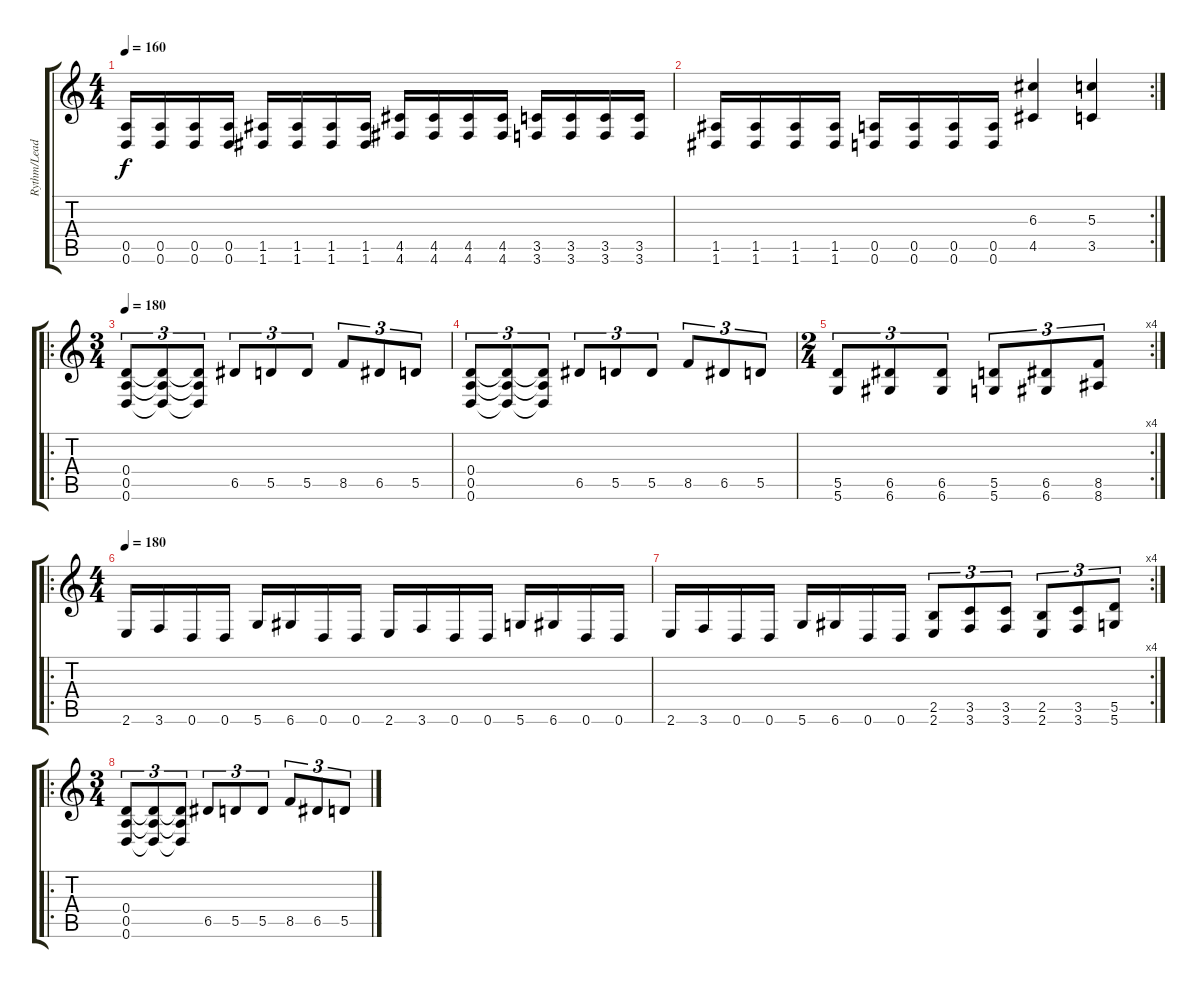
\track ("Rythm/Lead" "Rythm/Lead") {instrument distortionguitar}
\staff {score tabs}
\tuning (E4 B3 G3 D3 A2 D2) {hide}
\ts (4 4)
\tempo 160
\clef g2
\ks c
(0.5 0.6).16{dy f} (0.5 0.6).16 (0.5 0.6).16 (0.5 0.6).16 (1.5 1.6).16 (1.5 1.6).16 (1.5 1.6).16 (1.5 1.6).16 (4.5 4.6).16 (4.5 4.6).16 (4.5 4.6).16 (4.5 4.6).16 (3.5 3.6).16 (3.5 3.6).16 (3.5 3.6).16 (3.5 3.6).16 |
\rc 2
(1.5 1.6).16 (1.5 1.6).16 (1.5 1.6).16 (1.5 1.6).16 (0.5 0.6).16 (0.5 0.6).16 (0.5 0.6).16 (0.5 0.6).16 (6.3 4.5).4 (5.3 3.5).4 |
\ro
\ts (3 4)
\tempo 180
(0.4 0.5 0.6).8{tu (3 2)} (0.4{t} 0.5{t} 0.6{t}).8{tu (3 2)} (0.4{t} 0.5{t} 0.6{t}).8{tu (3 2)} 6.5.8{tu (3 2)} 5.5.8{tu (3 2)} 5.5.8{tu (3 2)} 8.5.8{tu (3 2)} 6.5.8{tu (3 2)} 5.5.8{tu (3 2)} |
(0.4 0.5 0.6).8{tu (3 2)} (0.4{t} 0.5{t} 0.6{t}).8{tu (3 2)} (0.4{t} 0.5{t} 0.6{t}).8{tu (3 2)} 6.5.8{tu (3 2)} 5.5.8{tu (3 2)} 5.5.8{tu (3 2)} 8.5.8{tu (3 2)} 6.5.8{tu (3 2)} 5.5.8{tu (3 2)} |
\rc 4
\ts (2 4)
(5.5 5.6).8{tu (3 2)} (6.5 6.6).8{tu (3 2)} (6.5 6.6).8{tu (3 2)} (5.5 5.6).8{tu (3 2)} (6.5 6.6).8{tu (3 2)} (8.5 8.6).8{tu (3 2)} |
\ro
\ts (4 4)
\tempo 180
2.6.16 3.6.16 0.6.16 0.6.16 5.6.16 6.6.16 0.6.16 0.6.16 2.6.16 3.6.16 0.6.16 0.6.16 5.6.16 6.6.16 0.6.16 0.6.16 |
\rc 4
2.6.16 3.6.16 0.6.16 0.6.16 5.6.16 6.6.16 0.6.16 0.6.16 (2.5 2.6).8{tu (3 2)} (3.5 3.6).8{tu (3 2)} (3.5 3.6).8{tu (3 2)} (2.5 2.6).8{tu (3 2)} (3.5 3.6).8{tu (3 2)} (5.5 5.6).8{tu (3 2)} |
\ro
\ts (3 4)
(0.4 0.5 0.6).8{tu (3 2)} (0.4{t} 0.5{t} 0.6{t}).8{tu (3 2)} (0.4{t} 0.5{t} 0.6{t}).8{tu (3 2)} 6.5.8{tu (3 2)} 5.5.8{tu (3 2)} 5.5.8{tu (3 2)} 8.5.8{tu (3 2)} 6.5.8{tu (3 2)} 5.5.8{tu (3 2)}
